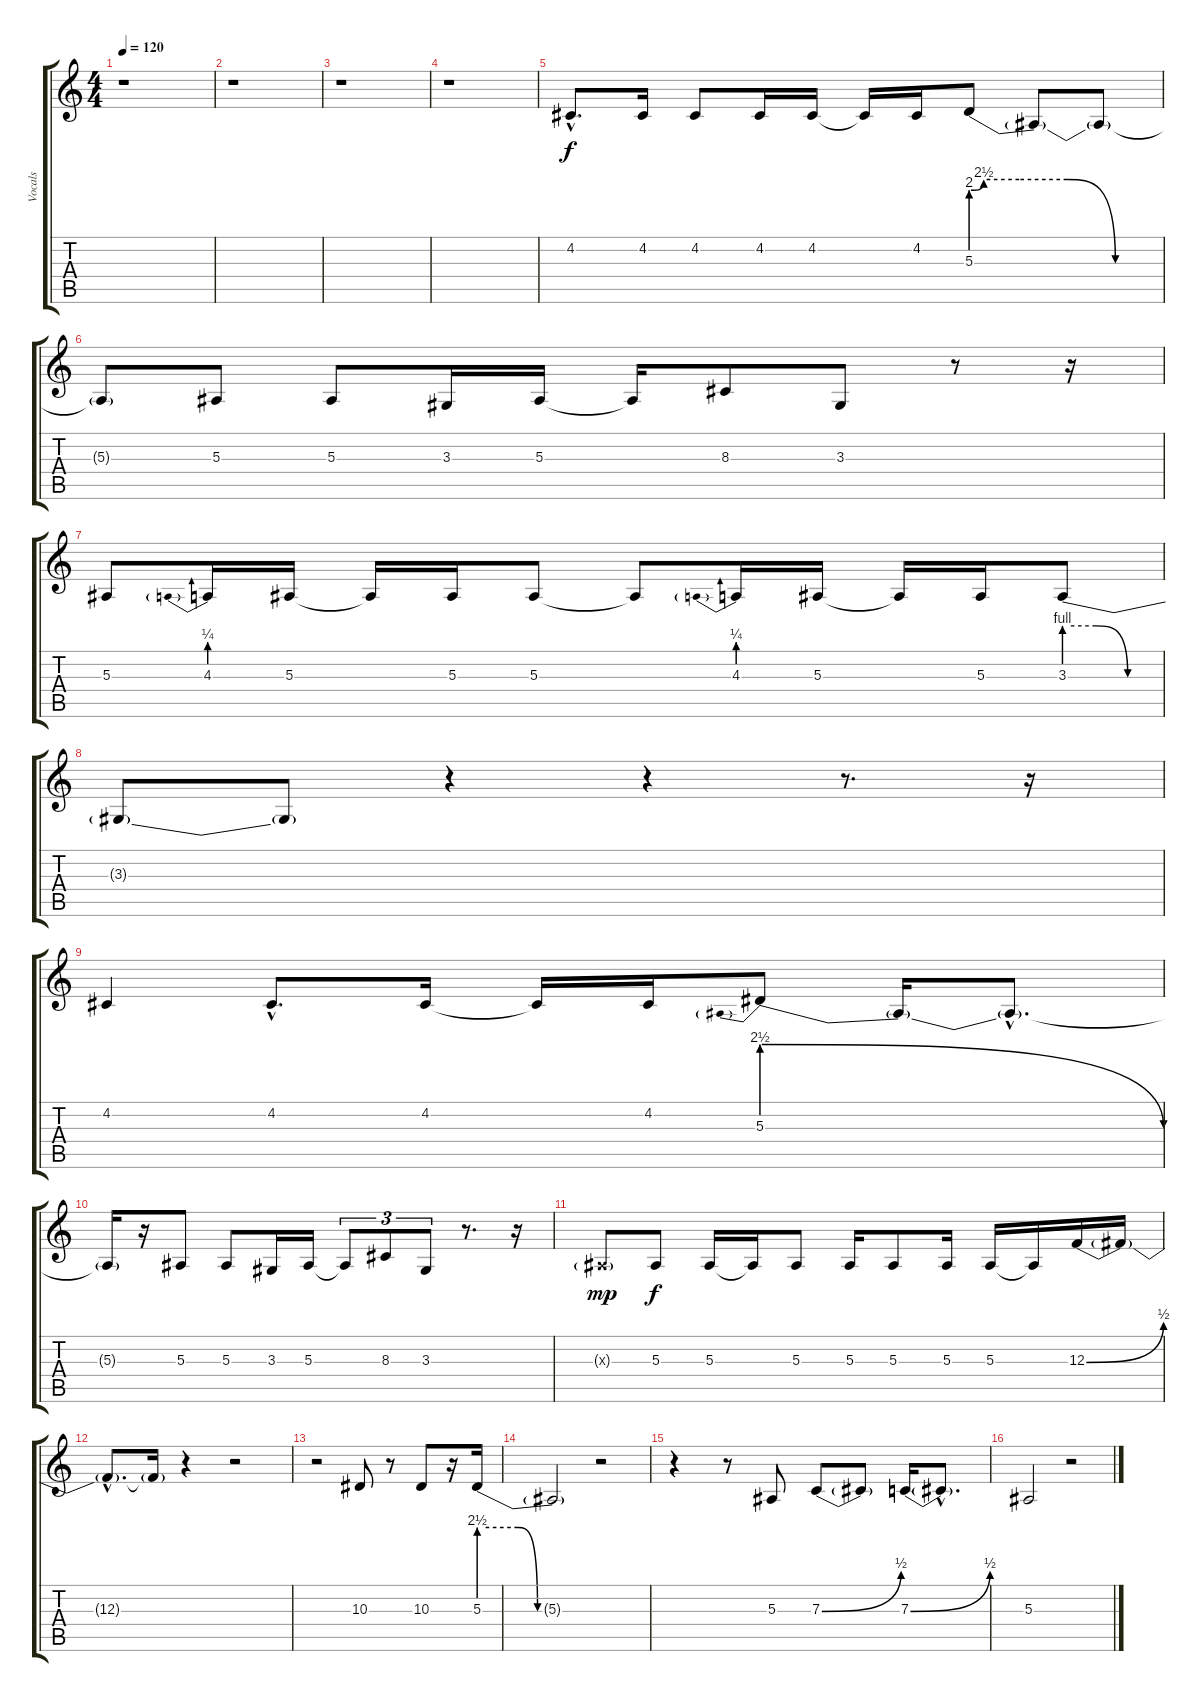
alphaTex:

\track ("Vocals" "Vocals") {instrument lead2sawtooth}
\staff {score tabs}
\tuning (D4 A3 F3 C3 G2 D2) {hide}
\ts (4 4)
\tempo 120
\clef g2
\ks c
r.1{dy f} |
r.1 |
r.1 |
r.1 |
4.2{hac}.8{d} 4.2.16 4.2.8 4.2.16 4.2.16 4.2{t}.16 4.2.16 5.3{be (custom 0 8 4 10 15 10 30 10 45 0 60 0)}.8 5.3{t}.8 5.3{t}.8 |
5.3{t}.8 5.3.8 5.3.8 3.3.16 5.3.16 5.3{t}.16 8.3.8 3.3.8 r.8 r.16 |
5.3.8 4.3{be (prebend 0 1 60 1)}.16 5.3.16 5.3{t}.16 5.3.16 5.3.8 5.3{t}.8 4.3{be (prebend 0 1 60 1)}.16 5.3.16 5.3{t}.16 5.3.16 3.3{be (custom 0 4 20 4 40 0 60 0)}.8 |
3.3{t}.8 3.3{t}.8 r.4 r.4 r.8{d} r.16 |
4.2.4 4.2{hac}.8{d} 4.2.16 4.2{t}.16 4.2.16 5.3{be (prebendrelease 0 10 60 0)}.8 5.3{t}.16 5.3{hac t}.8{d} |
5.3{t}.16 r.16 5.3.8 5.3.8 3.3.16 5.3.16 5.3{t}.8{tu (3 2)} 8.3.8{tu (3 2)} 3.3.8{tu (3 2)} r.8{d} r.16 |
5.3{g x}.8{dy mp} 5.3.8{dy f} 5.3.16 5.3{t}.16 5.3.8 5.3.16 5.3.8 5.3.16 5.3.16 5.3{t}.16 12.3{be (bend 0 0 60 2)}.16 12.3{t}.16 |
12.3{hac t}.8{d} 12.3{t}.16 r.4 r.2 |
r.2 10.3.8 r.8 10.3.8 r.16 5.3{be (custom 0 10 20 10 30 0 40 0 60 0)}.16 |
5.3{t}.2 r.2 |
r.4 r.8 5.3.8 7.3{be (bend 0 0 60 2)}.8 7.3{t}.8 7.3{be (bend 0 0 60 2)}.16 7.3{hac t}.8{d} |
5.3.2 r.2
